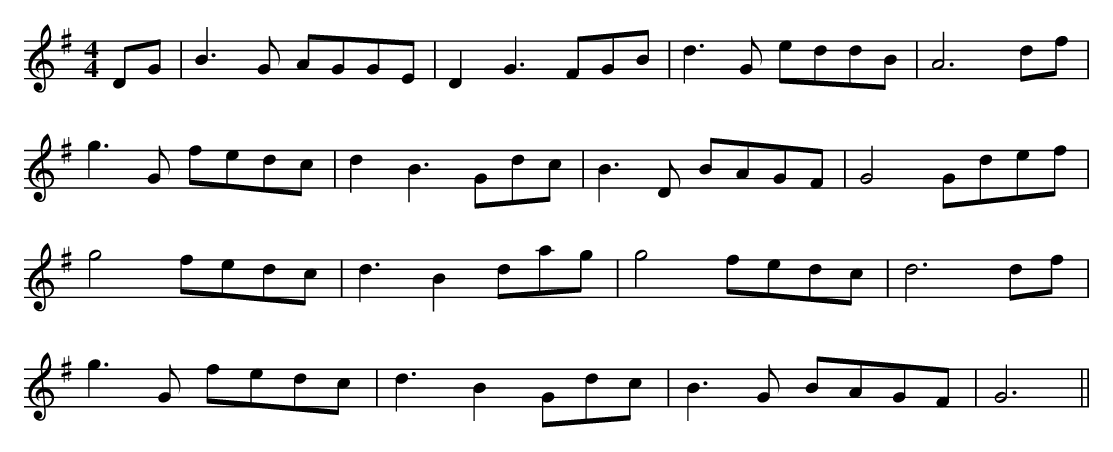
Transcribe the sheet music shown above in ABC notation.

X:1
M:4/4
K:G
DG| B3G AGGE| D2 G3FGB| d3G eddB| A6df|
 g3G fedc| d2 B3Gdc| B3D BAGF| G4 Gdef|
 g4 fedc| d3 B2dag| g4 fedc| d6df|
 g3G fedc| d3 B2Gdc| B3G BAGF| G6||
